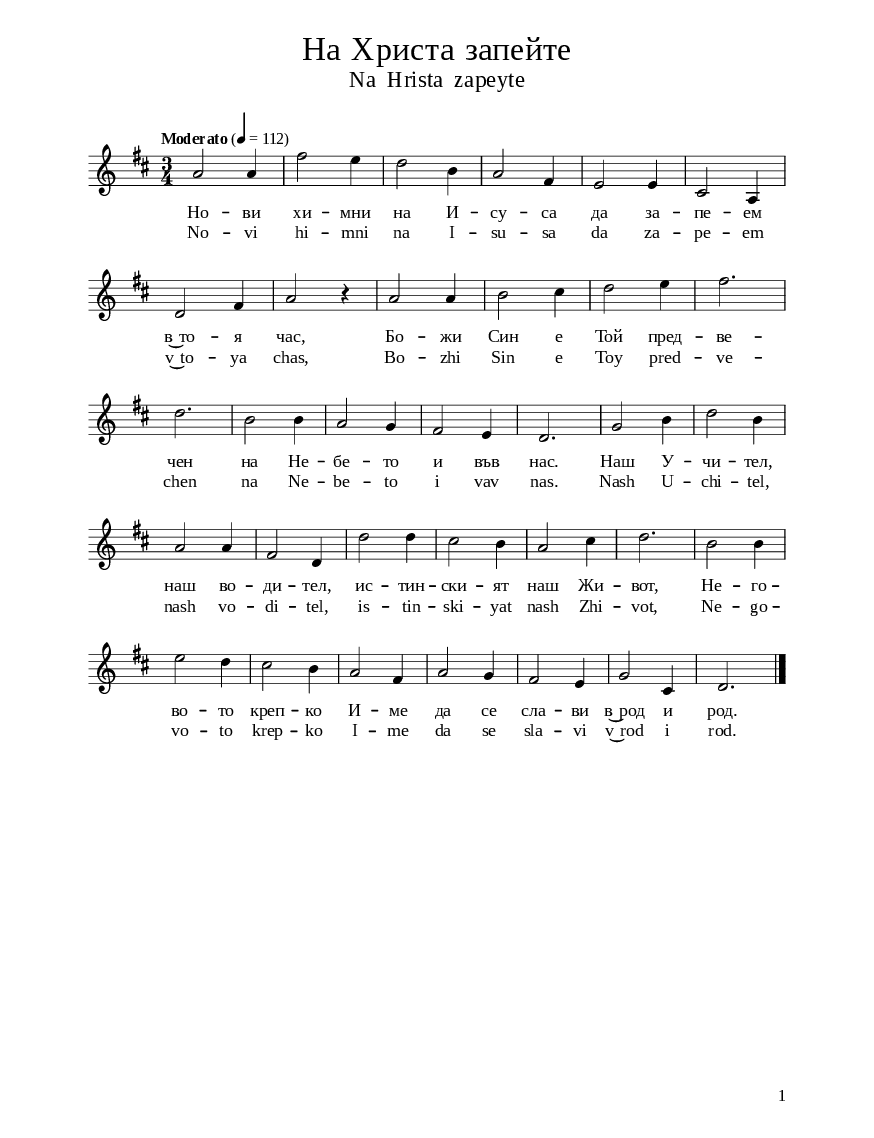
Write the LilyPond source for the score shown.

\version "2.20.0"

\paper {
  #(set-paper-size "a5")
}

\bookpart {
\paper {
  print-all-headers = ##t
  print-page-number = ##t
  print-first-page-number = ##t

  % put page numbers on the bottom
  oddHeaderMarkup = \markup ""
  evenHeaderMarkup = \markup ""
  oddFooterMarkup = \markup
    \fill-line {
      ""
      \on-the-fly #print-page-number-check-first \fromproperty #'page:page-number-string
    }
  evenFooterMarkup = \markup
    \fill-line {
      \on-the-fly #print-page-number-check-first \fromproperty #'page:page-number-string
      ""
    }

  left-margin = 1.5\cm
  right-margin = 1.5\cm
  top-margin = 1.6\cm
  bottom-margin = 1.2\cm
  ragged-bottom = ##t % do not spread the staves to fill the whole vertical space

  % change lyrics and titles font (affects notes also)
  fonts =
    #(make-pango-font-tree
     "Times New Roman"
     "DejaVu Sans"
     "DejaVu Sans Mono"
     (/ (* staff-height pt) 3.6))

  % change distance between staves
  system-system-spacing =
    #'((basic-distance . 12)
       (minimum-distance . 6)
       (padding . 1)
       (stretchability . 12))
}

\header {
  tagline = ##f
}

\score{
  \layout { 
    indent = 0.0\cm % remove first line indentation
    %ragged-last = ##t % do not spread last line to fill the whole space
    \context {
      \Score
      \omit BarNumber %remove bar numbers
    } % context

    \context { % change staff size
      \Staff
      fontSize = #+0 % affects notes size only
      \override StaffSymbol #'staff-space = #(magstep -3)
      \override StaffSymbol #'thickness = #0.5
      \override BarLine #'hair-thickness = #1
      %\override StaffSymbol #'ledger-line-thickness = #'(0 . 0)
    }

    \context { % adjust space between staff and lyrics and between the two lyric lines
      \Lyrics
      \override VerticalAxisGroup.nonstaff-relatedstaff-spacing = #'((basic-distance . 4.5))
      \override VerticalAxisGroup.nonstaff-nonstaff-spacing = #'((minimum-distance . 2))
    }
  } % layout

\new Voice \absolute  {
    \clef treble
    \key d \major
    \time 3/4 \tempo "Moderato" 4 = 112
 
    a'2 a'4| fis''2 e''4| d''2 b'4 | a'2 fis'4 | e'2 e'4 | cis'2 a4 | \break
 
    d'2 fis'4 | a'2 r4| a'2 a'4| b'2 cis''4 | d''2 e''4| fis''2.| \break
            
    d''2. |  b'2 b'4| a'2 g'4 | fis'2 e'4 | d'2. | g'2 b'4 | d''2 b'4| \break
 
    a'2 a'4 | fis'2 d'4 | d''2 d''4 | cis''2 b'4 | a'2 cis''4 | d''2. | b'2 b'4 |  \break
 
    e''2 d''4 | cis''2 b'4 | a'2 fis'4 | a'2 g'4 | fis'2 e'4 | g'2 cis'4| d'2. | \bar "|." \break
  }
  
  \addlyrics {
    Но -- ви хи -- мни на И -- су -- са да за -- пе -- ем
    в~то -- я час, Бо -- жи Син е Той пред -- ве -- 
    чен на Не -- бе -- то и във нас.  Наш У -- чи -- тел,
    наш во -- ди -- тел, ис -- тин -- ски -- ят наш Жи -- вот, Не -- го --
    во -- то креп -- ко И -- ме да се сла -- ви в~род и род.    
  }

  \addlyrics {
    No -- vi hi -- mni na I -- su -- sa da za -- pe -- em
    v~to -- ya chas, Bo -- zhi Sin e Toy pred -- ve -- 
    chen na Ne -- be -- to i vav nas.  Nash U -- chi -- tel,
    nash vo -- di -- tel, is -- tin -- ski -- yat nash Zhi -- vot, Ne -- go --
    vo -- to krep -- ko I -- me da se sla -- vi v~rod i rod.    
  }

  
  \header {
    title = \markup \column \normal-text \fontsize #2.5 {
              \center-align
              \line { На Христа запейте }
              \vspace #-0.6
              \center-align
              \line \fontsize #-3 { Na Hrista zapeyte  }
              \vspace #-0.8
              \center-align
              \line \fontsize #-3 { " " }
            }
  }
  
  \midi{}

} % score

\pageBreak

\markup \fontsize #+2.5 {
    \hspace #1
    \override #'(baseline-skip . 2.4) % affects space between column lines
    \column {
       \line {   1. Нови химнина Исуса }
        \line {   "   "да запеем в тоя час, }
        \line {   "   "Божи Син е Той пред вечен }
        \line {   "   "на Небето и във нас.  }
       \line {   "   " Наш Учител, наш водител, }
        \line {   "   "истинският наш Живот, }
       \line {   "   " Неговото крепко Име }
        \line {   "   "да се слави в род и род. }
 \line {   "   "}
  
       \line {   2.  На Христа запейте химни  }

 \line {   "   " нови в тоз тържествен час, }

 \line {   "   " Той е Божи Син, изпратен }

 \line {   "   " на Земята зарад нас. }

 \line {   "   " Той живота Си положи, }

 \line {   "   " от греха да ни спаси, }

 \line {   "   " като смъртник в гроба слезе, }

 \line {   "   " мъртвите да възкреси. }
   \line {   "   "}

 \line {   3.  И когато се прослави, }

 \line {   "   " Нов Завет ни даде Той, }

 \line {   "   " най-великия от всички, }

 \line {   "   " Любовта — Закона Свой. }

 \line {   "   " Благовествува и рече: }

 \line {   "   " “Вий сте мои, аз Съм ваш, }

 \line {   "   " хората са всички братя, }

 \line {   "   " Бог Отец е Татко наш. }
    
    \line {   "   "}

 \line {  4.  Един друг се залюбете, }

 \line {   "   " тъй се служи на Отца; }

 \line {   "   " и Отец ви всички люби, }

 \line {   "   " като Негови Деца. }

 \line {   "   " Аз съм жив хляб от Небето, }

 \line {   "   " аз съм истинска лоза, }

 \line {   "   " Словото ми опазете, }

 \line {   "   " заживейте в Любовта! }
    \line {   "   "}

 \line {   5.  Само в нея е живота, }

 \line {   "   " нейна е радостта, }

 \line {   "   " тя създава всяко благо, }

 \line {   "   " тя едничка, Любовта. }

 \line {   "   " Тъй ни учеше тогава,  }

 \line {   "   " тъй ни шепне и сега, }

 \line {   "   " и възкръсват ми в душата }

 \line {   "   " тези Негови Слова. }
    }

    \hspace #5
    \override #'(baseline-skip . 2.4)
    \column {
            \line {   1. Novi himnina Isusa }
        \line {   "   "da zapeem v toya chas, }
        \line {   "   "Bozhi Sin e Toy pred vechen }
        \line {   "   "na Nebeto i vav nas.  }
       \line {   "   " Nash Uchitel, nash voditel, }
        \line {   "   "istinskiyat nash Zhivot, }
       \line {   "   " Negovoto krepko Ime }
        \line {   "   "da se slavi v rod i rod. }
        \line { " " }
          
     \line {   2.  Na Hrista zapeyte himni  }

 \line {   "   " novi v toz tarzhestven chas, }

 \line {   "   " Toy e Bozhi Sin, izpraten }

 \line {   "   " na Zemyata zarad nas. }

 \line {   "   " Toy zhivota Si polozhi, }

 \line {   "   " ot greha da ni spasi, }

 \line {   "   " kato smartnik v groba sleze, }

 \line {   "   " martvite da vazkresi. }
   \line {   "   "}

 \line {   3.  I kogato se proslavi, }

 \line {   "   " Nov Zavet ni dade Toy, }

 \line {   "   " nay-velikia ot vsichki, }

 \line {   "   " Lyubovta — Zakona Svoy. }

 \line {   "   " Blagovestvuva i reche: }

 \line {   "   " “Viy ste moi, az Sam vash, }

 \line {   "   " horata sa vsichki bratya, }

 \line {   "   " Bog Otets e Tatko nash. }
    
    \line {   "   "}

 \line {  4.  Edin drug se zalyubete, }

 \line {   "   " tay se sluzhi na Ottsa; }

 \line {   "   " i Otets vi vsichki lyubi, }

 \line {   "   " kato Negovi Detsa. }

 \line {   "   " Az sam zhiv hlyab ot Nebeto, }

 \line {   "   " az sam istinska loza, }

 \line {   "   " Slovoto mi opazete, }

 \line {   "   " zazhiveyte v Lyubovta! }
    \line {   "   "}

 \line {   5.  Samo v neya e zhivota, }

 \line {   "   " neyna e radostta, }

 \line {   "   " tya sazdava vsyako blago, }

 \line {   "   " tya ednichka, Lyubovta. }

 \line {   "   " Tay ni ucheshe togava,  }

 \line {   "   " tay ni shepne i sega, }

 \line {   "   " i vazkrasvat mi v dushata }

 \line {   "   " tezi Negovi Slova. }
    } %column
} % markup

\pageBreak

% include foreign translation(s) of the song
\version "2.18.2"

\markup \fill-line { \fontsize #6 "Mögen wir Jesus besingen" }
\markup \null
\markup \null
\markup \fontsize #+2.5 {
    \hspace #10
    \override #'(baseline-skip . 2)
    \column {
     \line { " " }
     
\line { 1. Mögen wir Jesus mit neuen Hymnen}

\line { " "in dieser Stunde besingen -}

\line { " "Er ist der ewige Sohn Gottes }

\line { " "im Himmel und in uns.}

\line { " "Unser Meister, unser Führer, }

\line { " "unser wahres Leben,}

\line { " "sein starker Name sei gepriesen}

\line { " "von Geschlecht zu Geschlecht.}

  \line { " " }

\line { 2. Singt zu Christus neue Hymnen}

\line { " "in dieser festlichen Stunde,}

\line { " "Er ist der Sohn Gottes, }

\line { " "der auf die Erde um unsertwillen gesendet wurde.}

\line { " "Er gab sein Leben, um uns von der Sünde zu retten, }

\line { " "wie ein Sterbender stieg er in das Grab hinab,}

\line { " "um die Toten auferstehen zu lassen. }

  \line { " " }

\line { 3. Und nachdem er gepriesen worden war,}

\line { " "gab er uns ein neues Testament,}

\line { " "das größte von allen:}

\line { " "die Liebe -- sein Gesetz. }

\line { " "Er verkündete die frohe Botschaft und sagte:}

\line { " "Ihr seid mein, ich bin euer,}

\line { " "alle Menschen sind Brüder,}

\line { " "Gottvater ist unser Vater.}


  \line { " " }
\line { 4. Liebet einander, }

\line { " "so dienen wir unserem Vater,}

\line { " "und der Vater liebt euch alle}
 
\line { " "wie Seine eigenen Kinder.}

\line { " "Ich bin das lebendige Brot vom Himmel, }

\line { " "ich bin der wahre Weinstock;}

\line { " "bewahrt Mein Wort und}

\line { " "lebt in Liebe!}
  \line { " " }
\line { 5. Nur in ihr ist das Leben,}

\line { " "in ihre ist auch die Freude,}

\line { " "sie erschafft alles Gute --}

\line { " "einzig sie -- die Liebe.}

\line { " "So lehrte Er uns damals,}

\line { " "so flüstert er uns jetzt auch zu, }

\line { " "und in meiner Seele }

\line { " "erwachen seine Worte zum Leben. }
          
     
           }
       
    }    


} % bookpart
